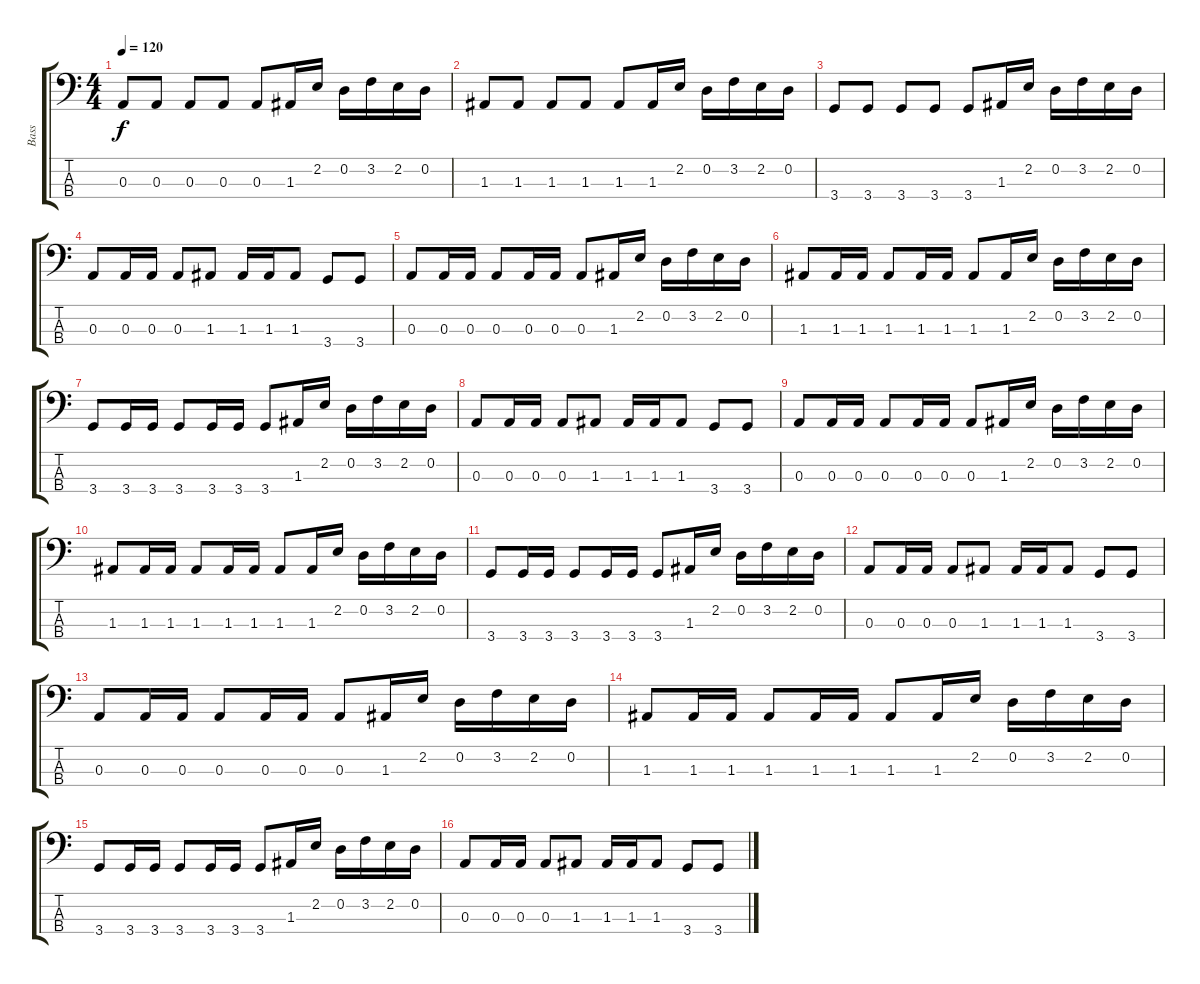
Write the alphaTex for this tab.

\track ("Bass" "Bass") {instrument electricbassfinger}
\staff {score tabs}
\tuning (G2 D2 A1 E1) {hide}
\ts (4 4)
\tempo 120
\clef f4
\ks c
0.3.8{dy f} 0.3.8 0.3.8 0.3.8 0.3.8 1.3.16 2.2.16 0.2.16 3.2.16 2.2.16 0.2.16 |
1.3.8 1.3.8 1.3.8 1.3.8 1.3.8 1.3.16 2.2.16 0.2.16 3.2.16 2.2.16 0.2.16 |
3.4.8 3.4.8 3.4.8 3.4.8 3.4.8 1.3.16 2.2.16 0.2.16 3.2.16 2.2.16 0.2.16 |
0.3.8 0.3.16 0.3.16 0.3.8 1.3.8 1.3.16 1.3.16 1.3.8 3.4.8 3.4.8 |
0.3.8 0.3.16 0.3.16 0.3.8 0.3.16 0.3.16 0.3.8 1.3.16 2.2.16 0.2.16 3.2.16 2.2.16 0.2.16 |
1.3.8 1.3.16 1.3.16 1.3.8 1.3.16 1.3.16 1.3.8 1.3.16 2.2.16 0.2.16 3.2.16 2.2.16 0.2.16 |
3.4.8 3.4.16 3.4.16 3.4.8 3.4.16 3.4.16 3.4.8 1.3.16 2.2.16 0.2.16 3.2.16 2.2.16 0.2.16 |
0.3.8 0.3.16 0.3.16 0.3.8 1.3.8 1.3.16 1.3.16 1.3.8 3.4.8 3.4.8 |
0.3.8 0.3.16 0.3.16 0.3.8 0.3.16 0.3.16 0.3.8 1.3.16 2.2.16 0.2.16 3.2.16 2.2.16 0.2.16 |
1.3.8 1.3.16 1.3.16 1.3.8 1.3.16 1.3.16 1.3.8 1.3.16 2.2.16 0.2.16 3.2.16 2.2.16 0.2.16 |
3.4.8 3.4.16 3.4.16 3.4.8 3.4.16 3.4.16 3.4.8 1.3.16 2.2.16 0.2.16 3.2.16 2.2.16 0.2.16 |
0.3.8 0.3.16 0.3.16 0.3.8 1.3.8 1.3.16 1.3.16 1.3.8 3.4.8 3.4.8 |
0.3.8 0.3.16 0.3.16 0.3.8 0.3.16 0.3.16 0.3.8 1.3.16 2.2.16 0.2.16 3.2.16 2.2.16 0.2.16 |
1.3.8 1.3.16 1.3.16 1.3.8 1.3.16 1.3.16 1.3.8 1.3.16 2.2.16 0.2.16 3.2.16 2.2.16 0.2.16 |
3.4.8 3.4.16 3.4.16 3.4.8 3.4.16 3.4.16 3.4.8 1.3.16 2.2.16 0.2.16 3.2.16 2.2.16 0.2.16 |
0.3.8 0.3.16 0.3.16 0.3.8 1.3.8 1.3.16 1.3.16 1.3.8 3.4.8 3.4.8
